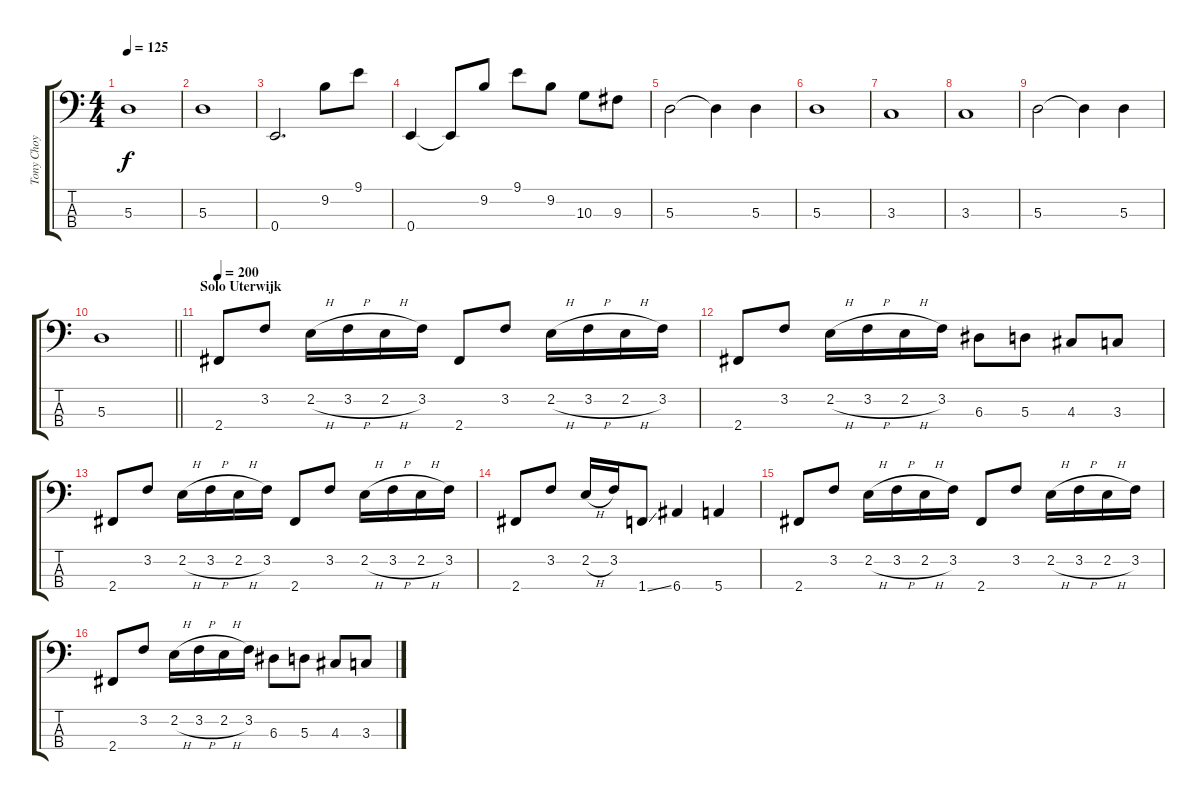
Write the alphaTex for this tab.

\track ("Tony Choy " "Tony Choy ") {instrument electricbasspick}
\staff {score tabs}
\tuning (G2 D2 A1 E1) {hide}
\ts (4 4)
\tempo 125
\clef f4
\ks c
5.3.1{dy f} |
5.3.1 |
0.4.2{d} 9.2.8 9.1.8 |
0.4.4 0.4{t}.8 9.2.8 9.1.8 9.2.8 10.3.8 9.3.8 |
5.3.2 5.3{t}.4 5.3.4 |
5.3.1 |
3.3.1 |
3.3.1 |
5.3.2 5.3{t}.4 5.3.4 |
\barLineRight lightlight
5.3.1 |
\section ("" "Solo Uterwijk")
\tempo 200
2.4.8 3.2.8 2.2{h}.16 3.2{h}.16 2.2{h}.16 3.2.16 2.4.8 3.2.8 2.2{h}.16 3.2{h}.16 2.2{h}.16 3.2.16 |
2.4.8 3.2.8 2.2{h}.16 3.2{h}.16 2.2{h}.16 3.2.16 6.3.8 5.3.8 4.3.8 3.3.8 |
2.4.8 3.2.8 2.2{h}.16 3.2{h}.16 2.2{h}.16 3.2.16 2.4.8 3.2.8 2.2{h}.16 3.2{h}.16 2.2{h}.16 3.2.16 |
2.4.8 3.2.8 2.2{h}.16 3.2.16 1.4{ss}.8 6.4.4 5.4.4 |
2.4.8 3.2.8 2.2{h}.16 3.2{h}.16 2.2{h}.16 3.2.16 2.4.8 3.2.8 2.2{h}.16 3.2{h}.16 2.2{h}.16 3.2.16 |
2.4.8 3.2.8 2.2{h}.16 3.2{h}.16 2.2{h}.16 3.2.16 6.3.8 5.3.8 4.3.8 3.3.8
